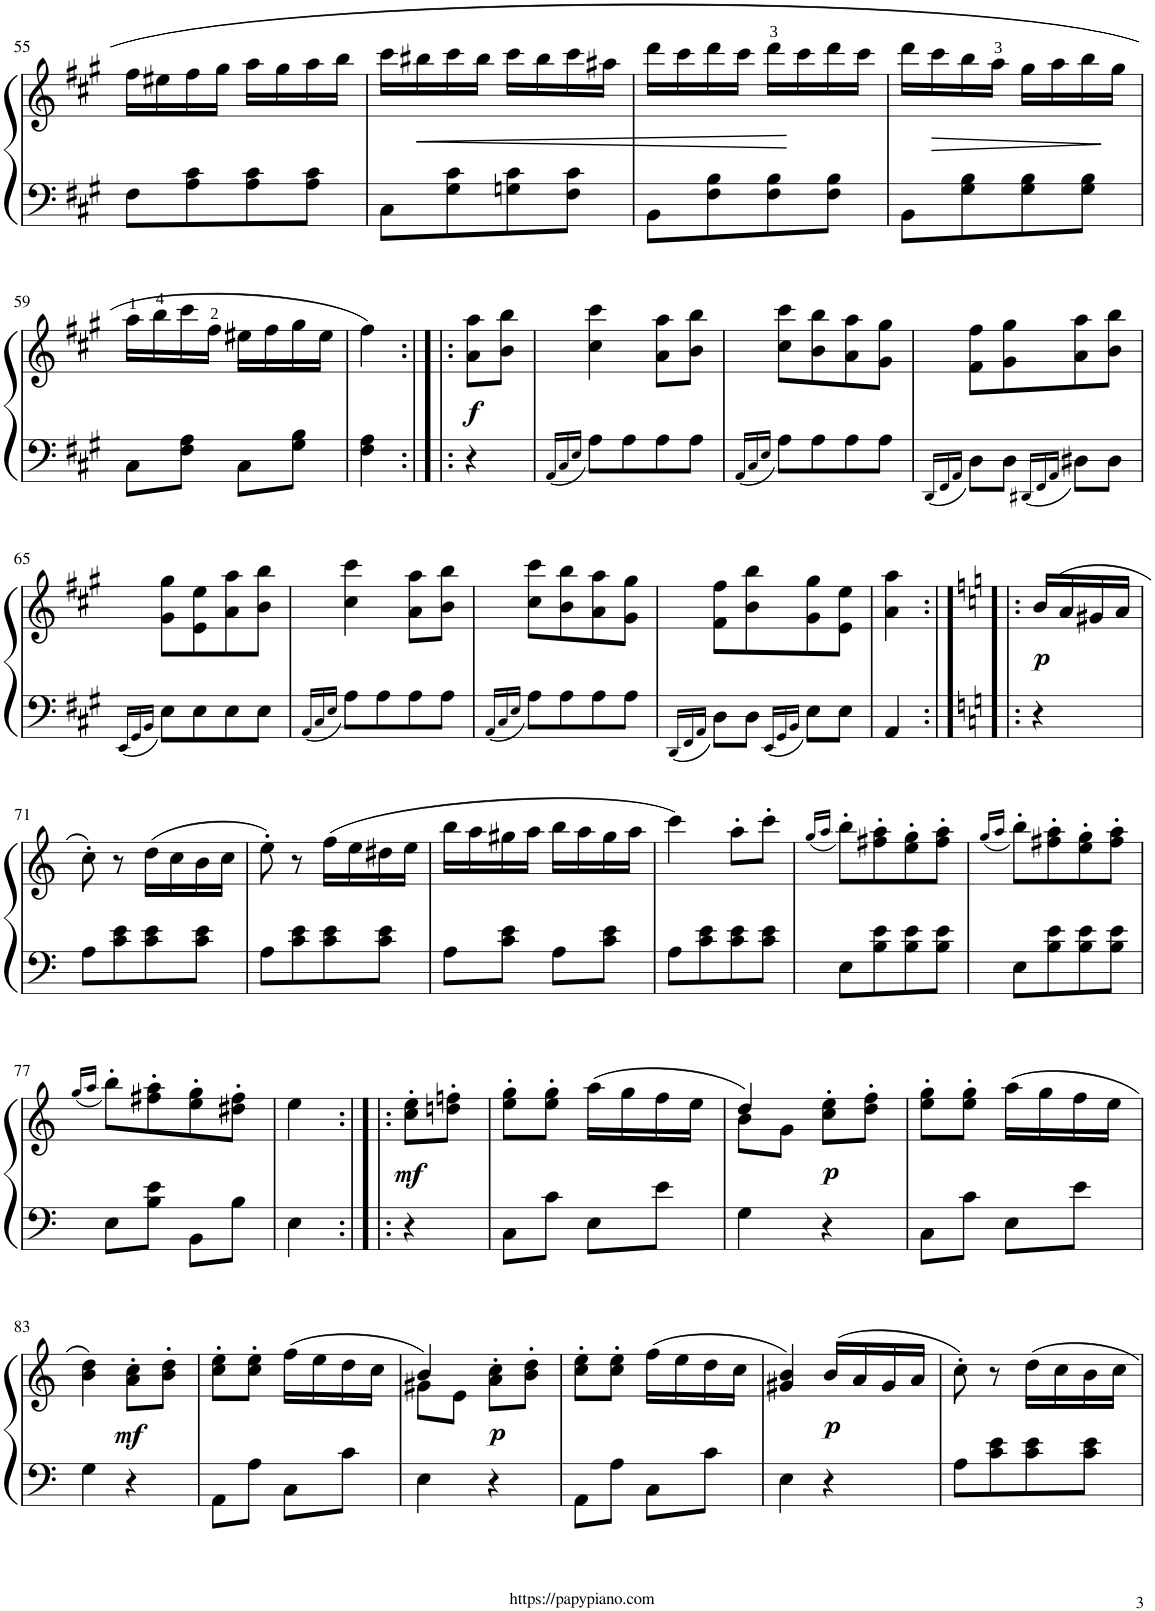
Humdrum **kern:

**kern	**kern	**dynam
*part1	*part1	*part1
*staff2	*staff1	*staff1/2
*I"Piano	*	*
*I'Pno	*	*
!!LO:PB:g=z
*clefF4	*clefG2	*
*k[f#c#g#]	*k[f#c#g#]	*
*M2/4	*M2/4	*
=55	=55	=55
8F#\L	16ff#\LL	.
.	16ee#X\	.
8A\ 8c#\	16ff#\	.
.	16gg#\JJ	.
8A\ 8c#\	16aa\LL	.
.	16gg#\	.
8A\ 8c#\J	16aa\	.
.	16bb\JJ	.
=56	=56	=56
8C#\L	16ccc#\LL	.
!	!	!LO:HP:b
.	16bb#X\	<
8G#\ 8c#\	16ccc#\	.
.	16bb#\JJ	.
8Gn\ 8c#\	16ccc#\LL	.
.	16bb#\	.
8F#\ 8c#\J	16ccc#\	.
.	16aa#X\JJ	.
=57	=57	=57
8BB\L	16ddd\LL	.
.	16ccc#\	.
8F#\ 8B\	16ddd\	.
.	16ccc#\JJ	.
8F#\ 8B\	16ddd\LL	.
.	16ccc#\	[
8F#\ 8B\J	16ddd\	.
.	16ccc#\JJ	.
=58	=58	=58
8BB\L	16ddd\LL	.
!	!	!LO:HP:b
.	16ccc#\	>
8G#\ 8B\	16bb\	.
.	16aa\JJ	.
8G#\ 8B\	16gg#\LL	.
.	16aa\	.
8G#\ 8B\J	16bb\	.
.	16gg#\JJ	]
!!LO:LB:g=z
=59	=59	=59
8C#\L	16aa\LL	.
.	16bb\	.
8F#\ 8A\J	16ccc#\	.
.	16ff#\JJ	.
8C#\L	16ee#X\LL	.
.	16ff#\	.
8G#\ 8B\J	16gg#\	.
.	16ee#\JJ	.
=60	=60	=60
4F#\ 4A\	4ff#\	.
=61:|!|:	=61:|!|:	=61:|!|:
!	!	!LO:DY:b
4r	8a\ 8aa\L	f
.	8b\ 8bb\J	.
=62	=62	=62
16qAA/LL	.	.
16qC#/	.	.
16qE/JJ	.	.
8A\L	4cc#\ 4ccc#\	.
8A\	.	.
8A\	8a\ 8aa\L	.
8A\J	8b\ 8bb\J	.
=63	=63	=63
16qAA/LL	.	.
16qC#/	.	.
16qE/JJ	.	.
8A\L	8cc#\ 8ccc#\L	.
8A\	8b\ 8bb\	.
8A\	8a\ 8aa\	.
8A\J	8g#\ 8gg#\J	.
=64	=64	=64
16qDD/LL	.	.
16qFF#/	.	.
16qAA/JJ	.	.
8D\L	8f#\ 8ff#\L	.
8D\J	8g#\ 8gg#\	.
16qDD#X/LL	.	.
16qFF#/	.	.
16qAA/JJ	.	.
8D#X\L	8a\ 8aa\	.
8D#\J	8b\ 8bb\J	.
!!LO:LB:g=z
=65	=65	=65
16qEE/LL	.	.
16qGG#/	.	.
16qBB/JJ	.	.
8E\L	8g#\ 8gg#\L	.
8E\	8e\ 8ee\	.
8E\	8a\ 8aa\	.
8E\J	8b\ 8bb\J	.
=66	=66	=66
16qAA/LL	.	.
16qC#/	.	.
16qE/JJ	.	.
8A\L	4cc#\ 4ccc#\	.
8A\	.	.
8A\	8a\ 8aa\L	.
8A\J	8b\ 8bb\J	.
=67	=67	=67
16qAA/LL	.	.
16qC#/	.	.
16qE/JJ	.	.
8A\L	8cc#\ 8ccc#\L	.
8A\	8b\ 8bb\	.
8A\	8a\ 8aa\	.
8A\J	8g#\ 8gg#\J	.
=68	=68	=68
16qDD/LL	.	.
16qFF#/	.	.
16qAA/JJ	.	.
8D\L	8f#\ 8ff#\L	.
8D\J	8b\ 8bb\	.
16qEE/LL	.	.
16qGG#/	.	.
16qBB/JJ	.	.
8E\L	8g#\ 8gg#\	.
8E\J	8e\ 8ee\J	.
=69	=69	=69
4AA/	4a\ 4aa\	.
=70:|!|:	=70:|!|:	=70:|!|:
*k[]	*k[]	*
!	!	!LO:DY:b
4r	(16b/LL	p
.	16a/	.
.	16g#X/	.
.	16a/JJ	.
!!LO:LB:g=z
=71	=71	=71
*k[]	*k[]	*
8A\L	8cc'\)	.
8c\ 8e\	8r	.
8c\ 8e\	(16dd\LL	.
.	16cc\	.
8c\ 8e\J	16b\	.
.	16cc\JJ	.
=72	=72	=72
8A\L	8ee'\)	.
8c\ 8e\	8r	.
8c\ 8e\	(16ff\LL	.
.	16ee\	.
8c\ 8e\J	16dd#X\	.
.	16ee\JJ	.
=73	=73	=73
8A\L	16bb\LL	.
.	16aa\	.
8c\ 8e\J	16gg#X\	.
.	16aa\JJ	.
8A\L	16bb\LL	.
.	16aa\	.
8c\ 8e\J	16gg#\	.
.	16aa\JJ	.
=74	=74	=74
8A\L	4ccc\)	.
8c\ 8e\	.	.
8c\ 8e\	8aa'\L	.
8c\ 8e\J	8ccc'\J	.
=75	=75	=75
.	(16qgg/LL	.
.	16qaa/JJ	.
8E\L	8bb'\L)	.
8B\ 8e\	8ff#X\' 8aa\'	.
8B\ 8e\	8ee\' 8gg\'	.
8B\ 8e\J	8ff#\' 8aa\'J	.
=76	=76	=76
.	(16qgg/LL	.
.	16qaa/JJ	.
8E\L	8bb'\L)	.
8B\ 8e\	8ff#X\' 8aa\'	.
8B\ 8e\	8ee\' 8gg\'	.
8B\ 8e\J	8ff#\' 8aa\'J	.
!!LO:LB:g=z
=77	=77	=77
.	(16qgg/LL	.
.	16qaa/JJ	.
8E\L	8bb'\L)	.
8B\ 8e\J	8ff#X\' 8aa\'	.
8BB\L	8ee\' 8gg\'	.
8B\J	8dd#X\' 8ff#\'J	.
=78	=78	=78
4E\	4ee\	.
=79:|!|:	=79:|!|:	=79:|!|:
!	!	!LO:DY:b
4r	8cc\' 8ee\'L	mf
.	8ddn\' 8ffn\'J	.
=80	=80	=80
8C\L	8ee\' 8gg\'L	.
8c\J	8ee\' 8gg\'J	.
8E\L	(16aa\LL	.
.	16gg\	.
8e\J	16ff\	.
.	16ee\JJ	.
=81	=81	=81
*	*^	*
4G\	4dd/)	8b\L	.
.	.	8g\J	.
!	!	!	!LO:DY:b
4r	8cc\' 8ee\'L	4ryy	p
.	8dd\' 8ff\'J	.	.
*	*v	*v	*
=82	=82	=82
8C\L	8ee\' 8gg\'L	.
8c\J	8ee\' 8gg\'J	.
8E\L	(16aa\LL	.
.	16gg\	.
8e\J	16ff\	.
.	16ee\JJ	.
!!LO:LB:g=z
=83	=83	=83
4G\	4b\ 4dd\)	.
!	!	!LO:DY:b
4r	8a\' 8cc\'L	mf
.	8b\' 8dd\'J	.
=84	=84	=84
8AA\L	8cc\' 8ee\'L	.
8A\J	8cc\' 8ee\'J	.
8C\L	(16ff\LL	.
.	16ee\	.
8c\J	16dd\	.
.	16cc\JJ	.
=85	=85	=85
*	*^	*
4E\	4b/)	8g#X\L	.
.	.	8e\J	.
!	!	!	!LO:DY:b
4r	8a\' 8cc\'L	4ryy	p
.	8b\' 8dd\'J	.	.
*	*v	*v	*
=86	=86	=86
8AA\L	8cc\' 8ee\'L	.
8A\J	8cc\' 8ee\'J	.
8C\L	(16ff\LL	.
.	16ee\	.
8c\J	16dd\	.
.	16cc\JJ	.
=87	=87	=87
4E\	4g#X/ 4b/)	.
!	!	!LO:DY:b
4r	(16b/LL	p
.	16a/	.
.	16g#/	.
.	16a/JJ	.
=88	=88	=88
8A\L	8cc'\)	.
8c\ 8e\	8r	.
8c\ 8e\	16dd\LL	.
.	16cc\	.
8c\ 8e\J	16b\	.
.	16cc\JJ	.
=	=	=
*-	*-	*-
